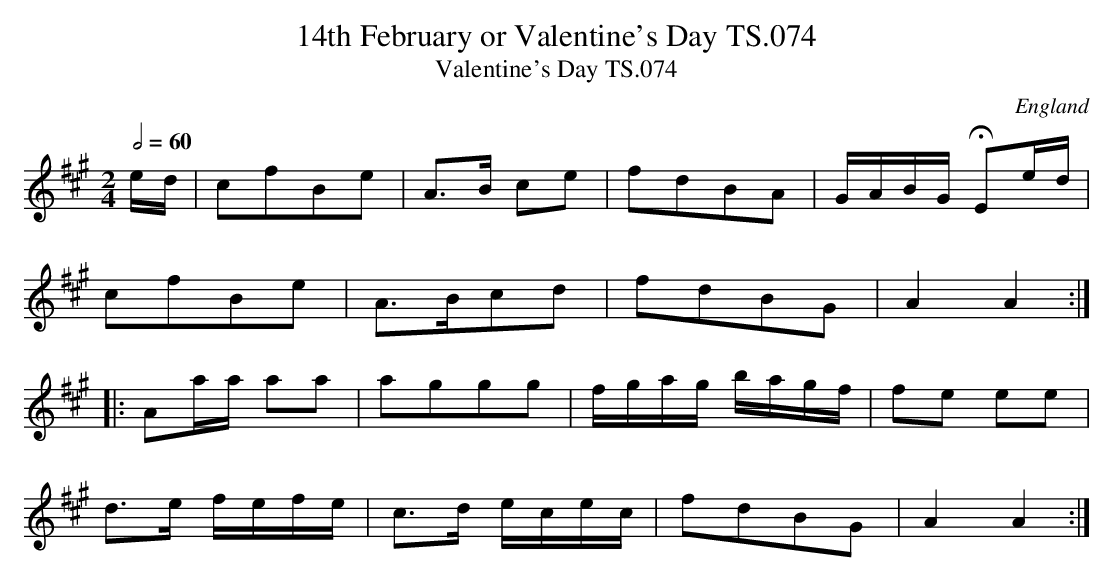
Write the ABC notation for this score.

X:1
T:14th February or Valentine's Day TS.074
T:Valentine's Day TS.074
M:2/4
L:1/8
Q:1/2=60
O:England
K:A major
e/d/|cfBe|A>B ce|fdBA|G/A/B/G/ HEe/d/|!
cfBe|A>Bcd|fdBG|A2A2:|!
|:Aa/a/ aa|aggg|f/g/a/g/ b/a/g/f/|fe ee|!
d>e f/e/f/e/|c>d e/c/e/c/|fdBG|A2A2:|]
